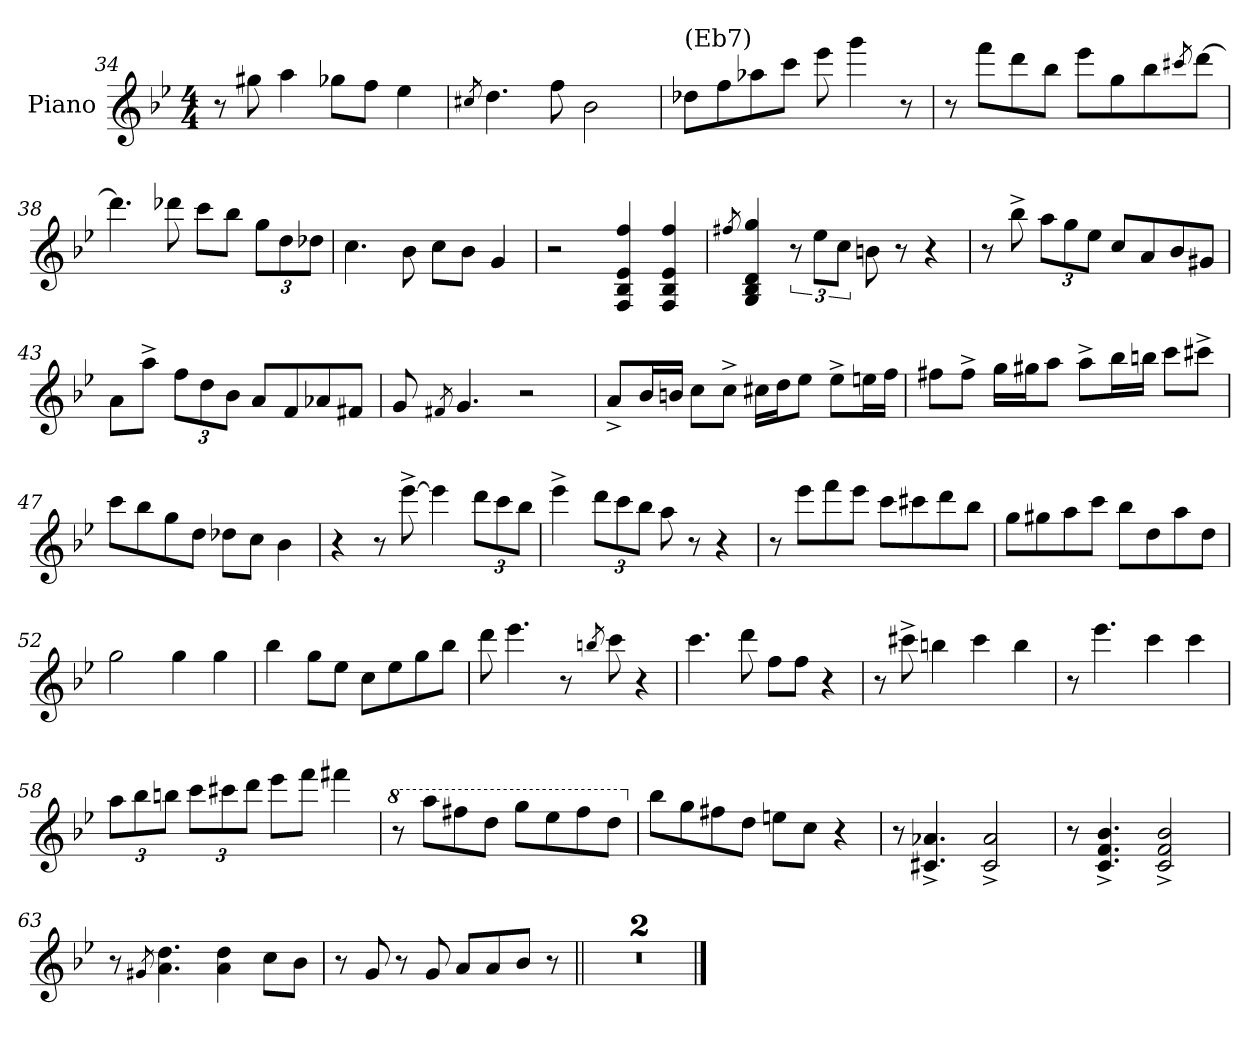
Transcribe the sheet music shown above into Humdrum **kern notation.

**kern
*part1
*staff1
*I"Piano
*I'Pno.
*clefG2
*k[b-e-]
*M4/4
=34
8r
8gg#X\
4aa\
8gg-X\L
8ff\J
4ee-\
=35
8qcc#X/
4.dd\
8ff\
2b-\
=36
!LO:TX:a:t=(Eb7)
8dd-X\L
8ff\
8aa-X\
8ccc\J
8eee-\
4ggg\
8r
!!LO:PB:g=z
=37
8r
8fff\L
8ddd\
8bb-\J
8eee-\L
8gg\
8bb-\
8qccc#X/
[8ddd\J
=38
4.ddd\]
8ddd-X\
8ccc\L
8bb-\J
*Xbrackettup
12gg\L
12dd\
12dd-X\J
=39
4.cc\
8b-\
8cc\L
8b-\J
4g/
=40
2r
4F/ 4B-/ 4e-/ 4ff/
4F/ 4B-/ 4e-/ 4ff/
!!LO:LB:g=z
=41
8qff#X/
4G/ 4B-/ 4d/ 4gg/
*brackettup
12r
12ee-\L
12cc\J
8bn\
8r
4r
=42
8r
8bb-^\
*Xbrackettup
12aa\L
12gg\
12ee-\J
8cc/L
8a/
8b-/
8g#X/J
=43
8a\L
8aa^\J
12ff\L
12dd\
12b-\J
8a/L
8f/
8a-X/
8f#X/J
=44
8g/
8qf#X/
4.g/
2r
!!LO:LB:g=z
=45
8a^/L
16b-/L
16bn/JJ
8cc\L
8cc^\J
16cc#X\LL
16dd\J
8ee-\J
8ee-^\L
16een\L
16ff\JJ
=46
8ff#X\L
8ff#^\J
16gg\LL
16gg#X\J
8aa\J
8aa^\L
16bb-\L
16bbn\JJ
8ccc\L
8ccc#X^\J
=47
8ccc\L
8bb-\
8gg\
8dd\J
8dd-X\L
8cc\J
4b-\
=48
4r
8r
[8eee-^\
4eee-\]
12ddd\L
12ccc\
12bb-\J
!!LO:LB:g=z
=49
4eee-^\
12ddd\L
12ccc\
12bb-\J
8aa\
8r
4r
=50
8r
8eee-\L
8fff\
8eee-\J
8ccc\L
8ccc#X\
8ddd\
8bb-\J
=51
8gg\L
8gg#X\
8aa\
8ccc\J
8bb-\L
8dd\
8aa\
8dd\J
=52
2gg\
4gg\
4gg\
!!LO:LB:g=z
=53
4bb-\
8gg\L
8ee-\J
8cc\L
8ee-\
8gg\
8bb-\J
=54
8ddd\
4.eee-\
8r
8qbbn/
8ccc\
4r
=55
4.ccc\
8ddd\
8ff\L
8ff\J
4r
=56
8r
8ccc#X^\
4bbn\
4ccc#\
4bb\
!!LO:LB:g=z
=57
8r
4.eee-\
4ccc\
4ccc\
=58
12aa\L
12bb-\
12bbn\J
12ccc\L
12ccc#X\
12ddd\J
8eee-\L
8fff\J
4fff#X\
=59
*8va
8r
8aaa\L
8fff#X\
8ddd\J
8ggg\L
8eee-\
8fff#\
8ddd\J
=60
*X8va
8bb-\L
8gg\
8ff#X\
8dd\J
8een\L
8cc\J
4r
!!LO:LB:g=z
=61
8r
4.c#X/^ 4.a-X/^
2c#/^ 2a-/^
=62
8r
4.c/^ 4.f/^ 4.b-/^
2c/^ 2f/^ 2b-/^
=63
8r
8qg#X/
4.a\ 4.dd\
4a\ 4dd\
8cc\L
8b-\J
=64
8r
8g/
8r
8g/
8a/L
8a/
8b-/J
8r
!!LO:LB:g=z
=65||
1r
=66
1r
==
*-
